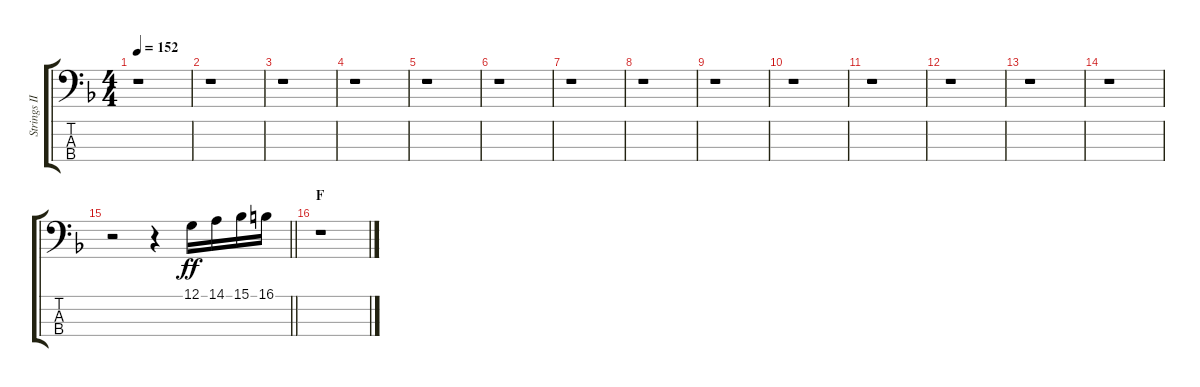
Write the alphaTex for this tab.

\track ("Strings II" "Strings II") {instrument stringensemble1}
\staff {score tabs}
\tuning (G2 D2 A1 E1) {hide}
\ts (4 4)
\tempo 152
\clef f4
\ks f
r.1{dy ff} |
r.1 |
r.1 |
r.1 |
r.1 |
r.1 |
r.1 |
r.1 |
r.1 |
r.1 |
r.1 |
r.1 |
r.1 |
r.1 |
\barLineRight lightlight
r.2 r.4 12.1.16 14.1.16 15.1.16 16.1.16 |
\section ("" "F")
r.1
